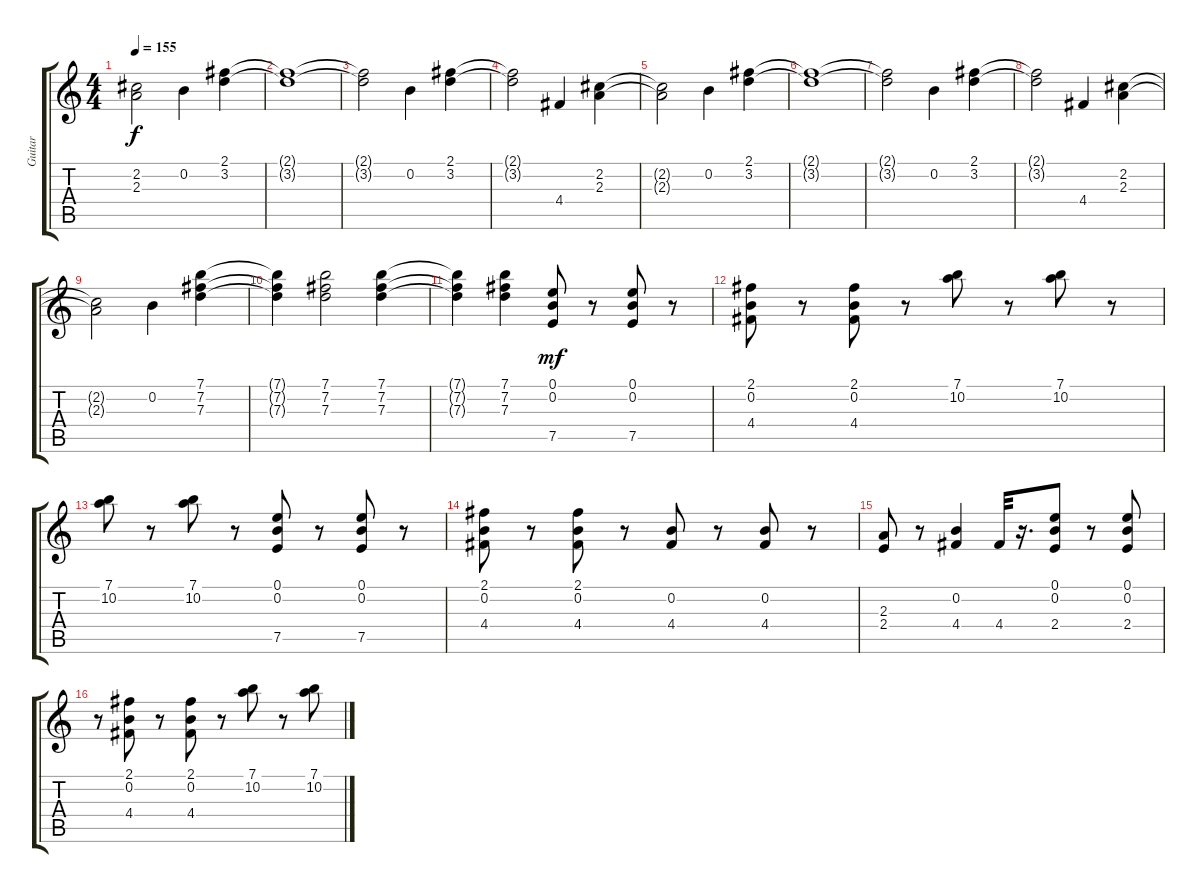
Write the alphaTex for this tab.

\track ("Guitar" "Guitar") {instrument electricguitarjazz}
\staff {score tabs}
\tuning (E4 B3 G3 D3 A2 E2) {hide}
\ts (4 4)
\tempo 155
\clef g2
\ks c
(2.2{t} 2.3{t}).2{dy f} 0.2.4 (2.1 3.2).4 |
(2.1{t} 3.2{t}).1 |
(2.1{t} 3.2{t}).2 0.2.4 (2.1 3.2).4 |
(2.1{t} 3.2{t}).2 4.4.4 (2.2 2.3).4 |
(2.2{t} 2.3{t}).2 0.2.4 (2.1 3.2).4 |
(2.1{t} 3.2{t}).1 |
(2.1{t} 3.2{t}).2 0.2.4 (2.1 3.2).4 |
(2.1{t} 3.2{t}).2 4.4.4 (2.2 2.3).4 |
(2.2{t} 2.3{t}).2 0.2.4 (7.1 7.2 7.3).4 |
(7.1{t} 7.2{t} 7.3{t}).4 (7.1 7.2 7.3).2 (7.1 7.2 7.3).4 |
(7.1{t} 7.2{t} 7.3{t}).4 (7.1 7.2 7.3).4 (0.1 0.2 7.5).8{dy mf} r.8 (0.1 0.2 7.5).8 r.8 |
(2.1 0.2 4.4).8 r.8 (2.1 0.2 4.4).8 r.8 (7.1 10.2).8 r.8 (7.1 10.2).8 r.8 |
(7.1 10.2).8 r.8 (7.1 10.2).8 r.8 (0.1 0.2 7.5).8 r.8 (0.1 0.2 7.5).8 r.8 |
(2.1 0.2 4.4).8 r.8 (2.1 0.2 4.4).8 r.8 (0.2 4.4).8 r.8 (0.2 4.4).8 r.8 |
(2.3 2.4).8 r.8 (0.2 4.4).4 4.4.32 r.16{d} (0.1 0.2 2.4).8 r.8 (0.1 0.2 2.4).8 |
r.8 (2.1 0.2 4.4).8 r.8 (2.1 0.2 4.4).8 r.8 (7.1 10.2).8 r.8 (7.1 10.2).8
